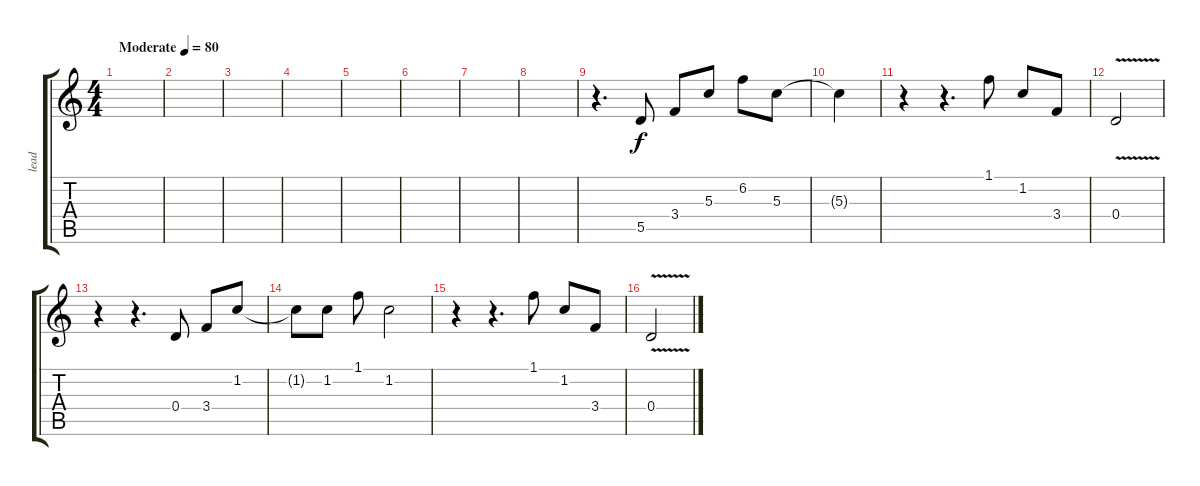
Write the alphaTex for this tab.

\track ("lead" "lead") {instrument overdrivenguitar}
\staff {score tabs}
\tuning (E4 B3 G3 D3 A2 E2) {hide}
\ts (4 4)
\tempo (80 "Moderate")
\clef g2
\ks c
|
|
|
|
|
|
|
|
r.4{d} 5.5.8 3.4.8 5.3.8 6.2.8 5.3.8 |
5.3{t}.4 |
r.4 r.4{d} 1.1.8 1.2.8 3.4.8 |
0.4{v}.2 |
r.4 r.4{d} 0.4.8 3.4.8 1.2.8 |
1.2{t}.8 1.2.8 1.1.8 1.2.2 |
r.4 r.4{d} 1.1.8 1.2.8 3.4.8 |
0.4{v}.2
